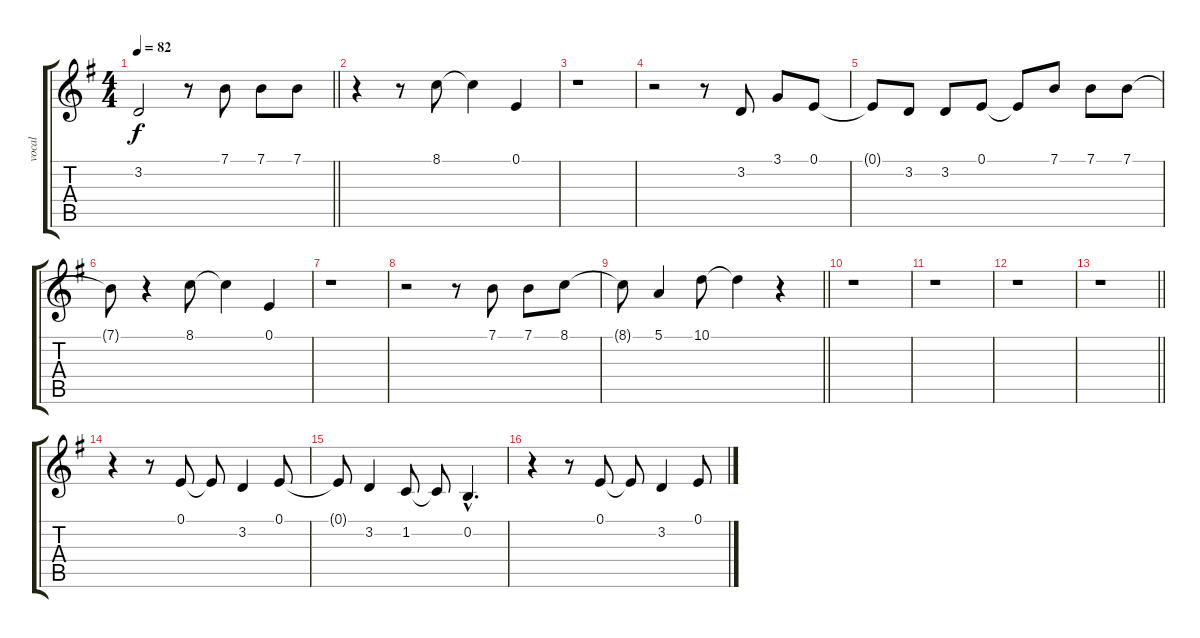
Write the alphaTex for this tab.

\track ("vocal" "vocal") {instrument voiceoohs}
\staff {score tabs}
\tuning (E4 B3 G3 D3 A2 E2) {hide}
\ts (4 4)
\tempo 82
\clef g2
\barLineRight lightlight
\ks g
3.2.2{dy f} r.8 7.1.8 7.1.8 7.1.8 |
r.4 r.8 8.1.8 8.1{t}.4 0.1.4 |
r.1 |
r.2 r.8 3.2.8 3.1.8 0.1.8 |
0.1{t}.8 3.2.8 3.2.8 0.1.8 0.1{t}.8 7.1.8 7.1.8 7.1.8 |
7.1{t}.8 r.4 8.1.8 8.1{t}.4 0.1.4 |
r.1 |
r.2 r.8 7.1.8 7.1.8 8.1.8 |
\barLineRight lightlight
8.1{t}.8 5.1.4 10.1.8 10.1{t}.4 r.4 |
r.1 |
r.1 |
r.1 |
\barLineRight lightlight
r.1 |
r.4 r.8 0.1.8 0.1{t}.8 3.2.4 0.1.8 |
0.1{t}.8 3.2.4 1.2.8 1.2{t}.8 0.2{hac}.4{d} |
r.4 r.8 0.1.8 0.1{t}.8 3.2.4 0.1.8
